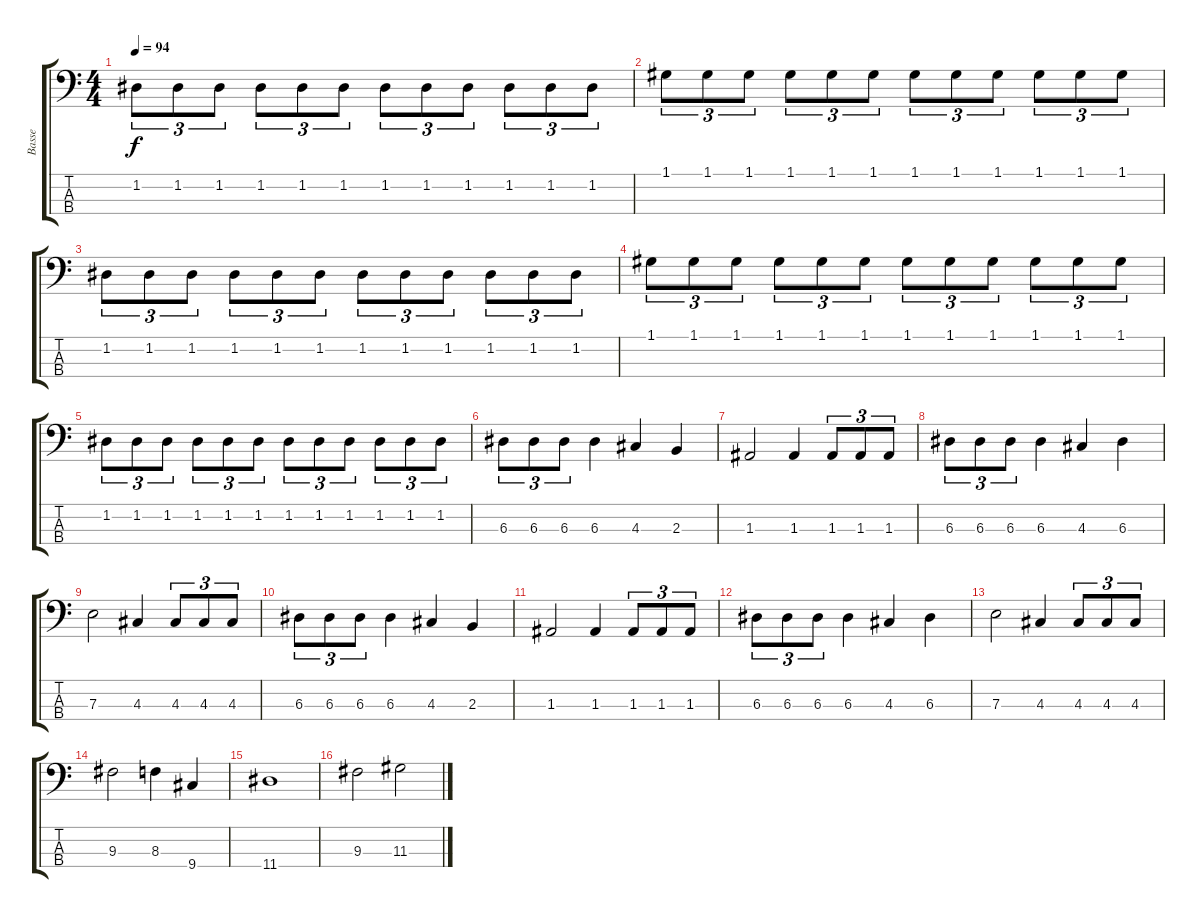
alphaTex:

\track ("Basse" "Basse") {instrument electricbassfinger}
\staff {score tabs}
\tuning (G2 D2 A1 E1) {hide}
\ts (4 4)
\tempo 94
\clef f4
\ks c
1.2.8{tu (3 2) dy f} 1.2.8{tu (3 2)} 1.2.8{tu (3 2)} 1.2.8{tu (3 2)} 1.2.8{tu (3 2)} 1.2.8{tu (3 2)} 1.2.8{tu (3 2)} 1.2.8{tu (3 2)} 1.2.8{tu (3 2)} 1.2.8{tu (3 2)} 1.2.8{tu (3 2)} 1.2.8{tu (3 2)} |
1.1.8{tu (3 2)} 1.1.8{tu (3 2)} 1.1.8{tu (3 2)} 1.1.8{tu (3 2)} 1.1.8{tu (3 2)} 1.1.8{tu (3 2)} 1.1.8{tu (3 2)} 1.1.8{tu (3 2)} 1.1.8{tu (3 2)} 1.1.8{tu (3 2)} 1.1.8{tu (3 2)} 1.1.8{tu (3 2)} |
1.2.8{tu (3 2)} 1.2.8{tu (3 2)} 1.2.8{tu (3 2)} 1.2.8{tu (3 2)} 1.2.8{tu (3 2)} 1.2.8{tu (3 2)} 1.2.8{tu (3 2)} 1.2.8{tu (3 2)} 1.2.8{tu (3 2)} 1.2.8{tu (3 2)} 1.2.8{tu (3 2)} 1.2.8{tu (3 2)} |
1.1.8{tu (3 2)} 1.1.8{tu (3 2)} 1.1.8{tu (3 2)} 1.1.8{tu (3 2)} 1.1.8{tu (3 2)} 1.1.8{tu (3 2)} 1.1.8{tu (3 2)} 1.1.8{tu (3 2)} 1.1.8{tu (3 2)} 1.1.8{tu (3 2)} 1.1.8{tu (3 2)} 1.1.8{tu (3 2)} |
1.2.8{tu (3 2)} 1.2.8{tu (3 2)} 1.2.8{tu (3 2)} 1.2.8{tu (3 2)} 1.2.8{tu (3 2)} 1.2.8{tu (3 2)} 1.2.8{tu (3 2)} 1.2.8{tu (3 2)} 1.2.8{tu (3 2)} 1.2.8{tu (3 2)} 1.2.8{tu (3 2)} 1.2.8{tu (3 2)} |
6.3.8{tu (3 2)} 6.3.8{tu (3 2)} 6.3.8{tu (3 2)} 6.3.4 4.3.4 2.3.4 |
1.3.2 1.3.4 1.3.8{tu (3 2)} 1.3.8{tu (3 2)} 1.3.8{tu (3 2)} |
6.3.8{tu (3 2)} 6.3.8{tu (3 2)} 6.3.8{tu (3 2)} 6.3.4 4.3.4 6.3.4 |
7.3.2 4.3.4 4.3.8{tu (3 2)} 4.3.8{tu (3 2)} 4.3.8{tu (3 2)} |
6.3.8{tu (3 2)} 6.3.8{tu (3 2)} 6.3.8{tu (3 2)} 6.3.4 4.3.4 2.3.4 |
1.3.2 1.3.4 1.3.8{tu (3 2)} 1.3.8{tu (3 2)} 1.3.8{tu (3 2)} |
6.3.8{tu (3 2)} 6.3.8{tu (3 2)} 6.3.8{tu (3 2)} 6.3.4 4.3.4 6.3.4 |
7.3.2 4.3.4 4.3.8{tu (3 2)} 4.3.8{tu (3 2)} 4.3.8{tu (3 2)} |
9.3.2 8.3.4 9.4.4 |
11.4.1 |
9.3.2 11.3.2
